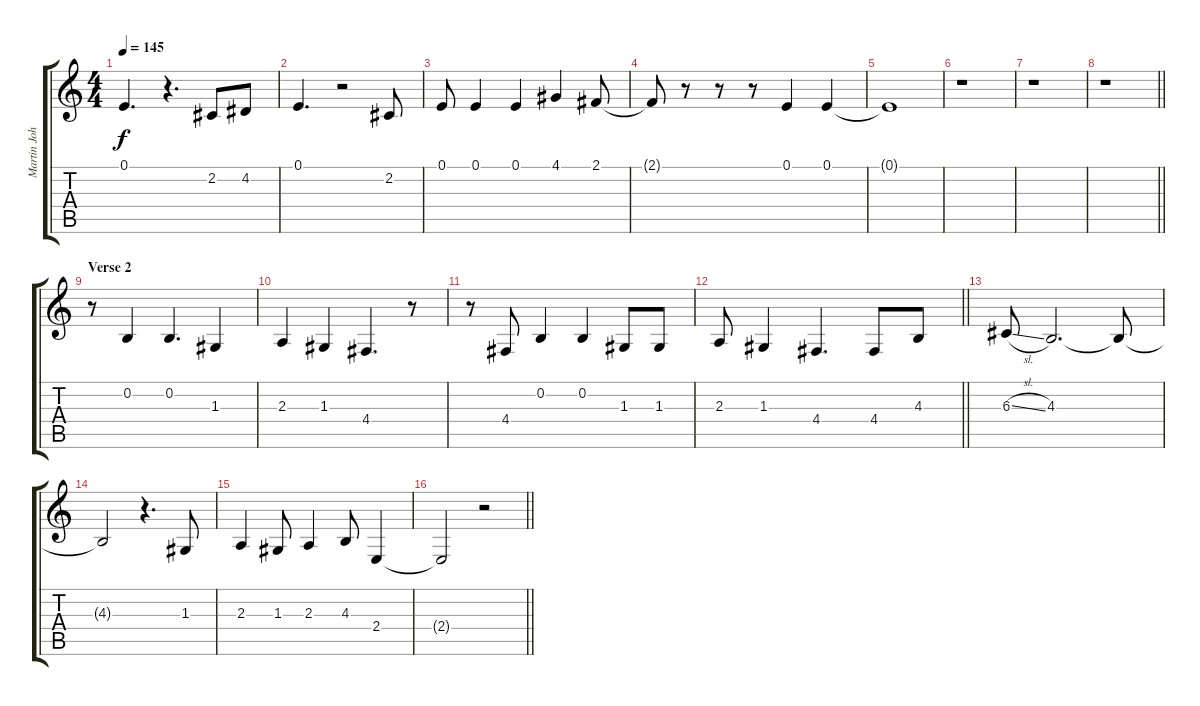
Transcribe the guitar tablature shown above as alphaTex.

\track ("Martin Johnson (Vocals)" "Martin Joh") {instrument clarinet}
\staff {score tabs}
\tuning (E4 B3 G3 D3 A2 E2) {hide}
\ts (4 4)
\tempo 145
\clef g2
\ks c
0.1.4{d dy f} r.4{d} 2.2.8 4.2.8 |
0.1.4{d} r.2 2.2.8 |
0.1.8 0.1.4 0.1.4 4.1.4 2.1.8 |
2.1{t}.8 r.8 r.8 r.8 0.1.4 0.1.4 |
0.1{t}.1 |
r.1 |
r.1 |
\barLineRight lightlight
r.1 |
\section ("" "Verse 2")
r.8 0.2.4 0.2.4{d} 1.3.4 |
2.3.4 1.3.4 4.4.4{d} r.8 |
r.8 4.4.8 0.2.4 0.2.4 1.3.8 1.3.8 |
\barLineRight lightlight
2.3.8 1.3.4 4.4.4{d} 4.4.8 4.3.8 |
6.3{sl}.8 4.3.2{d} 4.3{t}.8 |
4.3{t}.2 r.4{d} 1.3.8 |
2.3.4 1.3.8 2.3.4 4.3.8 2.4.4 |
\barLineRight lightlight
2.4{t}.2 r.2
